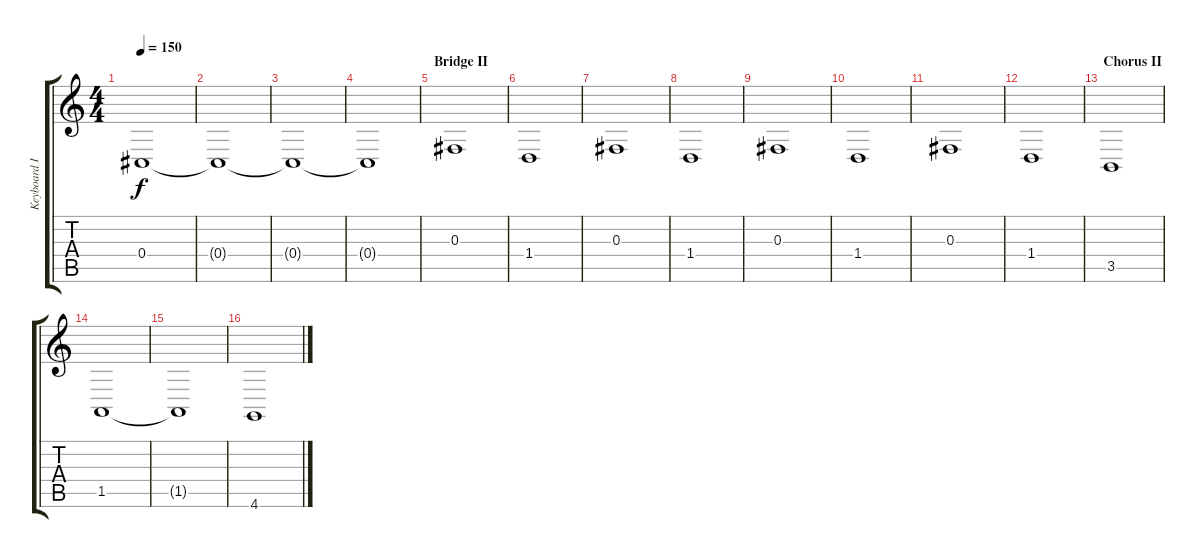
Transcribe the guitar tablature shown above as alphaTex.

\track ("Keyboard II" "Keyboard I") {instrument pad2warm}
\staff {score tabs}
\tuning (Eb4 Bb3 Gb3 Db3 Ab2 Eb2) {hide}
\ts (4 4)
\tempo 150
\clef g2
\ks c
0.4.1{dy f} |
0.4{t}.1 |
0.4{t}.1 |
0.4{t}.1 |
\section ("" "Bridge II")
0.3.1 |
1.4.1 |
0.3.1 |
1.4.1 |
0.3.1 |
1.4.1 |
0.3.1 |
1.4.1 |
\section ("" "Chorus II")
3.5.1 |
1.5.1 |
1.5{t}.1 |
4.6.1
